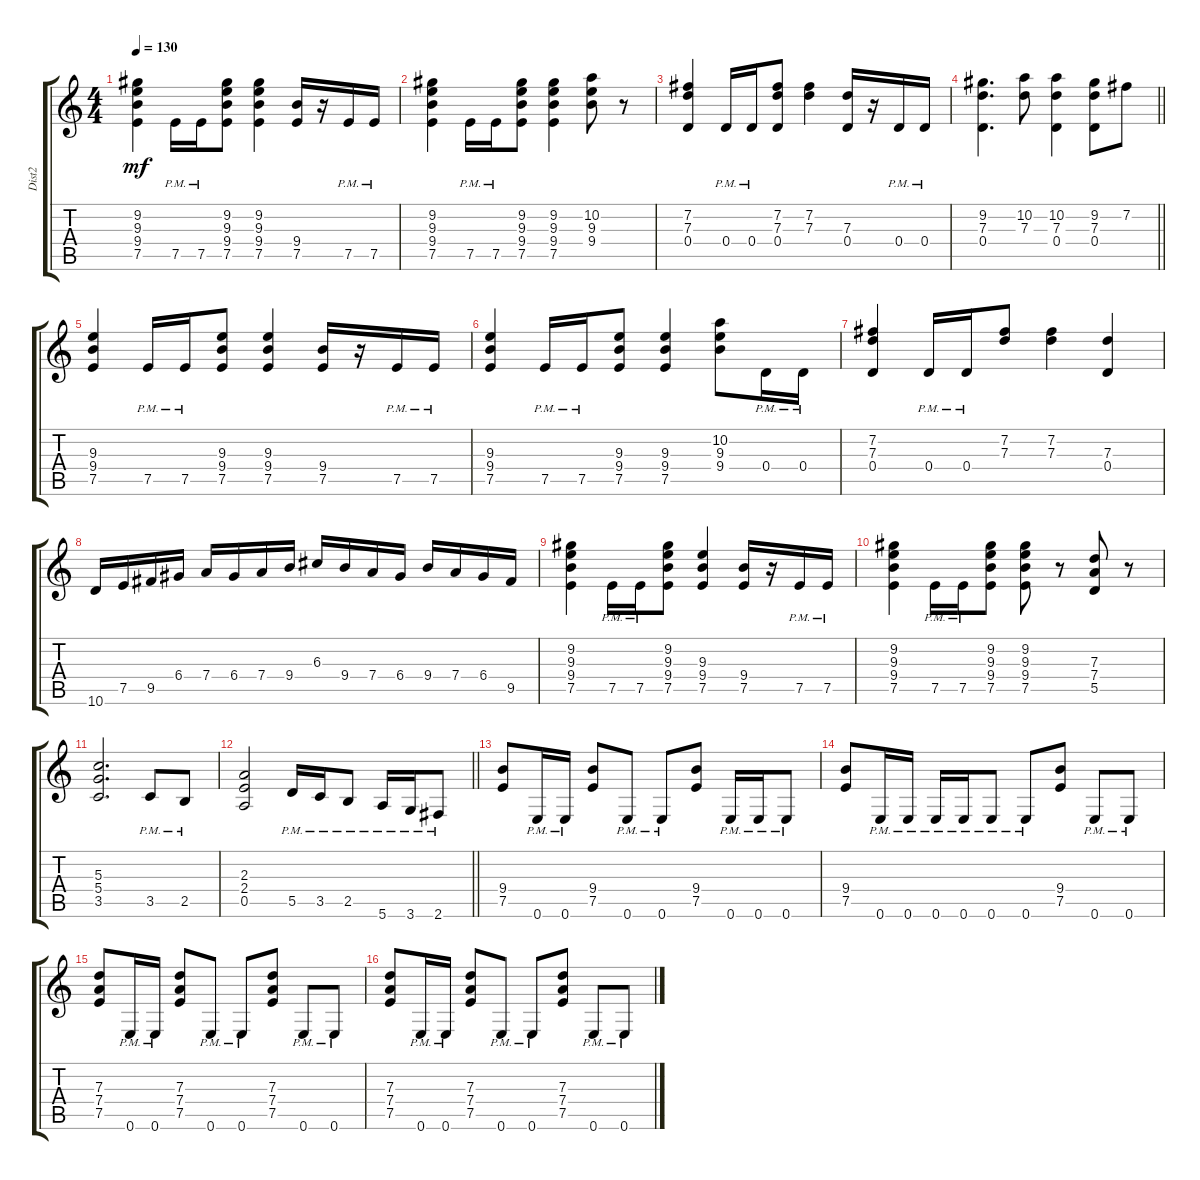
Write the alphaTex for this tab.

\track ("Dist2" "Dist2") {instrument distortionguitar}
\staff {score tabs}
\tuning (E4 B3 G3 D3 A2 E2) {hide}
\ts (4 4)
\tempo 130
\clef g2
\ks c
(9.2 9.3 9.4 7.5).4{dy mf} 7.5{pm}.16 7.5{pm}.16 (9.2 9.3 9.4 7.5).8 (9.2 9.3 9.4 7.5).4 (9.4 7.5).16 r.16 7.5{pm}.16 7.5{pm}.16 |
(9.2 9.3 9.4 7.5).4 7.5{pm}.16 7.5{pm}.16 (9.2 9.3 9.4 7.5).8 (9.2 9.3 9.4 7.5).4 (10.2 9.3 9.4).8 r.8 |
(7.2 7.3 0.4).4 0.4{pm}.16 0.4{pm}.16 (7.2 7.3 0.4).8 (7.2 7.3).4 (7.3 0.4).16 r.16 0.4{pm}.16 0.4{pm}.16 |
\barLineRight lightlight
(9.2 7.3 0.4).4{d} (10.2 7.3).8 (10.2 7.3 0.4).4 (9.2 7.3 0.4).8 7.2.8 |
\section ("" "")
(9.3 9.4 7.5).4 7.5{pm}.16 7.5{pm}.16 (9.3 9.4 7.5).8 (9.3 9.4 7.5).4 (9.4 7.5).16 r.16 7.5{pm}.16 7.5{pm}.16 |
(9.3 9.4 7.5).4 7.5{pm}.16 7.5{pm}.16 (9.3 9.4 7.5).8 (9.3 9.4 7.5).4 (10.2 9.3 9.4).8 0.4{pm}.16 0.4{pm}.16 |
(7.2 7.3 0.4).4 0.4{pm}.16 0.4{pm}.16 (7.2 7.3).8 (7.2 7.3).4 (7.3 0.4).4 |
10.6.16 7.5.16 9.5.16 6.4.16 7.4.16 6.4.16 7.4.16 9.4.16 6.3.16 9.4.16 7.4.16 6.4.16 9.4.16 7.4.16 6.4.16 9.5.16 |
(9.2 9.3 9.4 7.5).4 7.5{pm}.16 7.5{pm}.16 (9.2 9.3 9.4 7.5).8 (9.3 9.4 7.5).4 (9.4 7.5).16 r.16 7.5{pm}.16 7.5{pm}.16 |
(9.2 9.3 9.4 7.5).4 7.5{pm}.16 7.5{pm}.16 (9.2 9.3 9.4 7.5).8 (9.2 9.3 9.4 7.5).8 r.8 (7.3 7.4 5.5).8 r.8 |
(5.3 5.4 3.5).2{d} 3.5{pm}.8 2.5{pm}.8 |
\barLineRight lightlight
(2.3 2.4 0.5).2 5.5{pm}.16 3.5{pm}.16 2.5{pm}.8 5.6{pm}.16 3.6{pm}.16 2.6{pm}.8 |
\section ("" "")
(9.4 7.5).8 0.6{pm}.16 0.6{pm}.16 (9.4 7.5).8 0.6{pm}.8 0.6{pm}.8 (9.4 7.5).8 0.6{pm}.16 0.6{pm}.16 0.6{pm}.8 |
(9.4 7.5).8 0.6{pm}.16 0.6{pm}.16 0.6{pm}.16 0.6{pm}.16 0.6{pm}.8 0.6{pm}.8 (9.4 7.5).8 0.6{pm}.8 0.6{pm}.8 |
(7.3 7.4 7.5).8 0.6{pm}.16 0.6{pm}.16 (7.3 7.4 7.5).8 0.6{pm}.8 0.6{pm}.8 (7.3 7.4 7.5).8 0.6{pm}.8 0.6{pm}.8 |
(7.3 7.4 7.5).8 0.6{pm}.16 0.6{pm}.16 (7.3 7.4 7.5).8 0.6{pm}.8 0.6{pm}.8 (7.3 7.4 7.5).8 0.6{pm}.8 0.6{pm}.8
